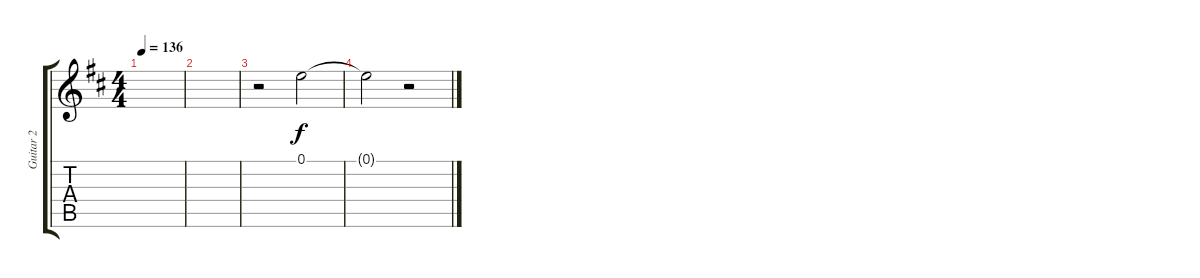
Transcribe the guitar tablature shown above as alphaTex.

\track ("Guitar 2" "Guitar 2") {instrument overdrivenguitar}
\staff {score tabs}
\tuning (E4 B3 G3 D3 A2 E2) {hide}
\ts (4 4)
\tempo 136
\clef g2
\ks d
|
|
r.2{instrument reversecymbal} 0.1.2 |
0.1{t}.2 r.2
